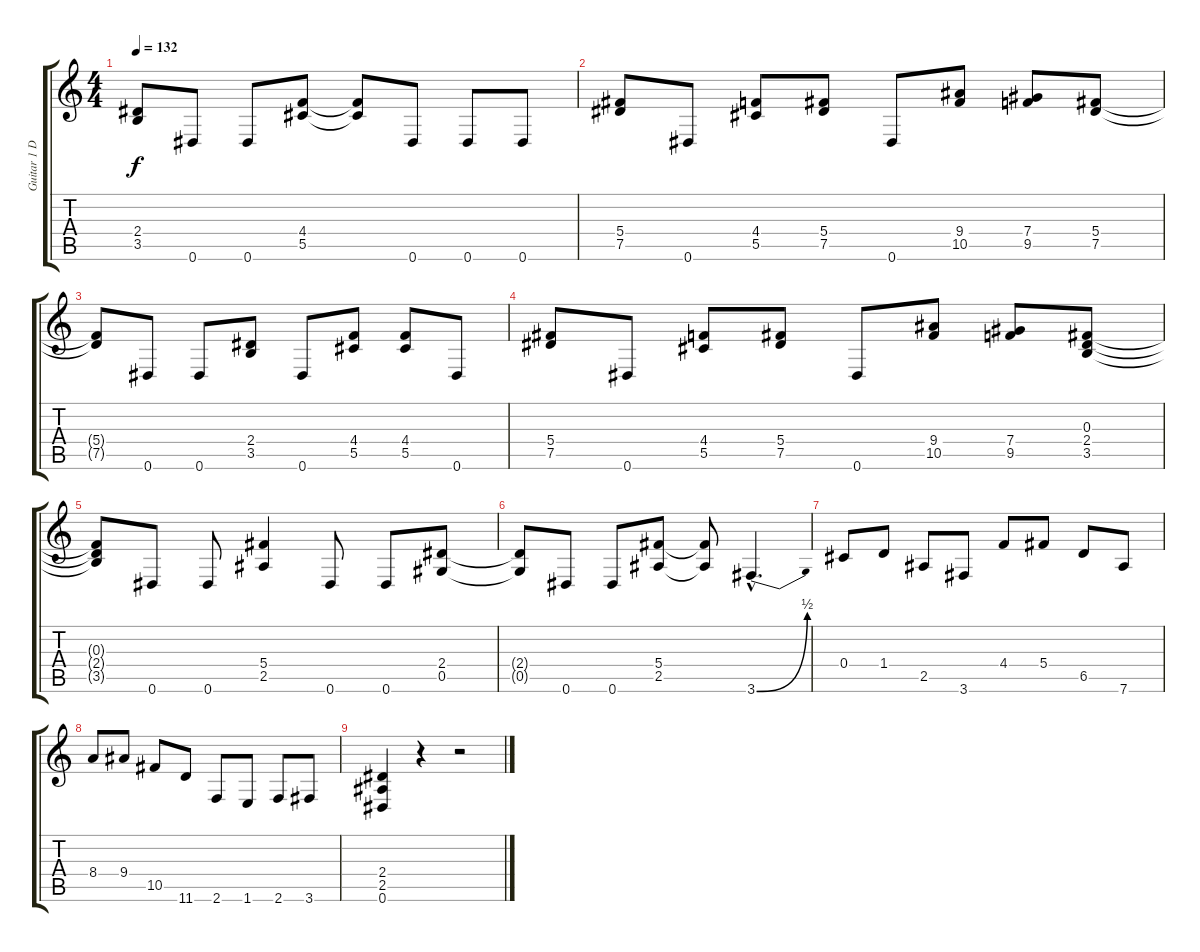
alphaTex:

\track ("Guitar 1 Dave Mustaine" "Guitar 1 D") {instrument overdrivenguitar}
\staff {score tabs}
\tuning (Eb4 Bb3 Gb3 Db3 Ab2 Eb2) {hide}
\ts (4 4)
\tempo 132
\clef g2
\ks c
(2.4{t} 3.5{t}).8{dy f} 0.6.8 0.6.8 (4.4 5.5).8 (4.4{t} 5.5{t}).8 0.6.8 0.6.8 0.6.8 |
(5.4 7.5).8 0.6.8 (4.4 5.5).8 (5.4 7.5).8 0.6.8 (9.4 10.5).8 (7.4 9.5).8 (5.4 7.5).8 |
(5.4{t} 7.5{t}).8 0.6.8 0.6.8 (2.4 3.5).8 0.6.8 (4.4 5.5).8 (4.4 5.5).8 0.6.8 |
(5.4 7.5).8 0.6.8 (4.4 5.5).8 (5.4 7.5).8 0.6.8 (9.4 10.5).8 (7.4 9.5).8 (0.3 2.4 3.5).8 |
(0.3{t} 2.4{t} 3.5{t}).8 0.6.8 0.6.8 (5.4 2.5).4 0.6.8 0.6.8 (2.4 0.5).8 |
(2.4{t} 0.5{t}).8 0.6.8 0.6.8 (5.4 2.5).8 (5.4{t} 2.5{t}).8 3.6{be (bend 0 0 60 2) hac}.4{d} |
0.4.8 1.4.8 2.5.8 3.6.8 4.4.8 5.4.8 6.5.8 7.6.8 |
8.4.8 9.4.8 10.5.8 11.6.8 2.6.8 1.6.8 2.6.8 3.6.8 |
(2.4 2.5 0.6).4 r.4 r.2
